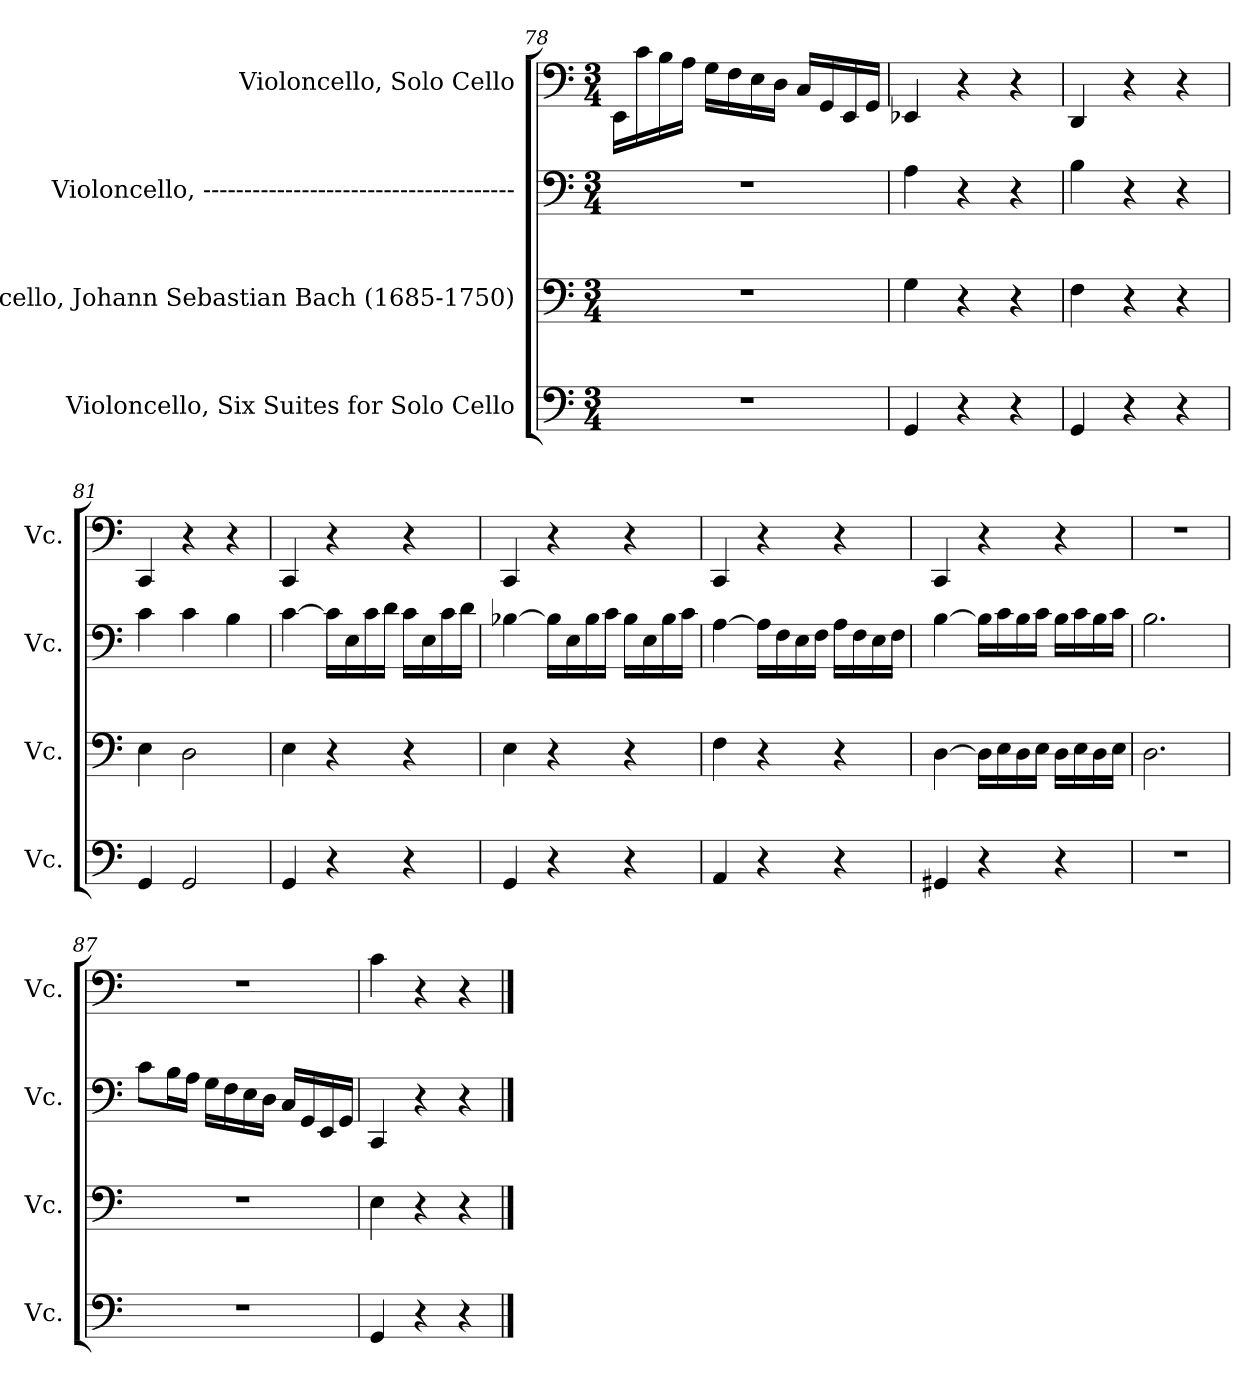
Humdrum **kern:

**kern	**kern	**kern	**kern
*part4	*part3	*part2	*part1
*staff4	*staff3	*staff2	*staff1
*I"Violoncello, Six Suites for Solo Cello	*I"Violoncello, Johann Sebastian Bach  (1685-1750)	*I"Violoncello, --------------------------------------	*I"Violoncello, Solo Cello
*I'Vc.	*I'Vc.	*I'Vc.	*I'Vc.
*clefF4	*clefF4	*clefF4	*clefF4
*k[]	*k[]	*k[]	*k[]
*M3/4	*M3/4	*M3/4	*M3/4
=78	=78	=78	=78
2.r	2.r	2.r	16EE\LL
.	.	.	16c\
.	.	.	16B\
.	.	.	16A\JJ
.	.	.	16G\LL
.	.	.	16F\
.	.	.	16E\
.	.	.	16D\JJ
.	.	.	16C/LL
.	.	.	16GG/
.	.	.	16EE/
.	.	.	16GG/JJ
=79	=79	=79	=79
4GG/	4G\	4A\	4EE-X/
4r	4r	4r	4r
4r	4r	4r	4r
!!LO:LB:g=z
=80	=80	=80	=80
4GG/	4F\	4B\	4DD/
4r	4r	4r	4r
4r	4r	4r	4r
=81	=81	=81	=81
4GG/	4E\	4c\	4CC/
2GG/	2D\	4c\	4r
.	.	4B\	4r
=82	=82	=82	=82
4GG/	4E\	[4c\	4CC/
4r	4r	16c\LL]	4r
.	.	16E\	.
.	.	16c\	.
.	.	16d\JJ	.
4r	4r	16c\LL	4r
.	.	16E\	.
.	.	16c\	.
.	.	16d\JJ	.
=83	=83	=83	=83
4GG/	4E\	[4B-X\	4CC/
4r	4r	16B-\LL]	4r
.	.	16E\	.
.	.	16B-\	.
.	.	16c\JJ	.
4r	4r	16B-\LL	4r
.	.	16E\	.
.	.	16B-\	.
.	.	16c\JJ	.
=84	=84	=84	=84
4AA/	4F\	[4A\	4CC/
4r	4r	16A\LL]	4r
.	.	16F\	.
.	.	16E\	.
.	.	16F\JJ	.
4r	4r	16A\LL	4r
.	.	16F\	.
.	.	16E\	.
.	.	16F\JJ	.
!!LO:PB:g=z
=85	=85	=85	=85
4GG#X/	[4D\	[4B\	4CC/
4r	16D\LL]	16B\LL]	4r
.	16E\	16c\	.
.	16D\	16B\	.
.	16E\JJ	16c\JJ	.
4r	16D\LL	16B\LL	4r
.	16E\	16c\	.
.	16D\	16B\	.
.	16E\JJ	16c\JJ	.
=86	=86	=86	=86
2.r	2.D\	2.B\	2.r
=87	=87	=87	=87
2.r	2.r	8c\L	2.r
.	.	16B\L	.
.	.	16A\JJ	.
.	.	16G\LL	.
.	.	16F\	.
.	.	16E\	.
.	.	16D\JJ	.
.	.	16C/LL	.
.	.	16GG/	.
.	.	16EE/	.
.	.	16GG/JJ	.
=88	=88	=88	=88
*	*	*	*MM35
4GG/	4E\	4CC/	4c\
4r	4r	4r	4r
4r	4r	4r	4r
==	==	==	==
*-	*-	*-	*-
